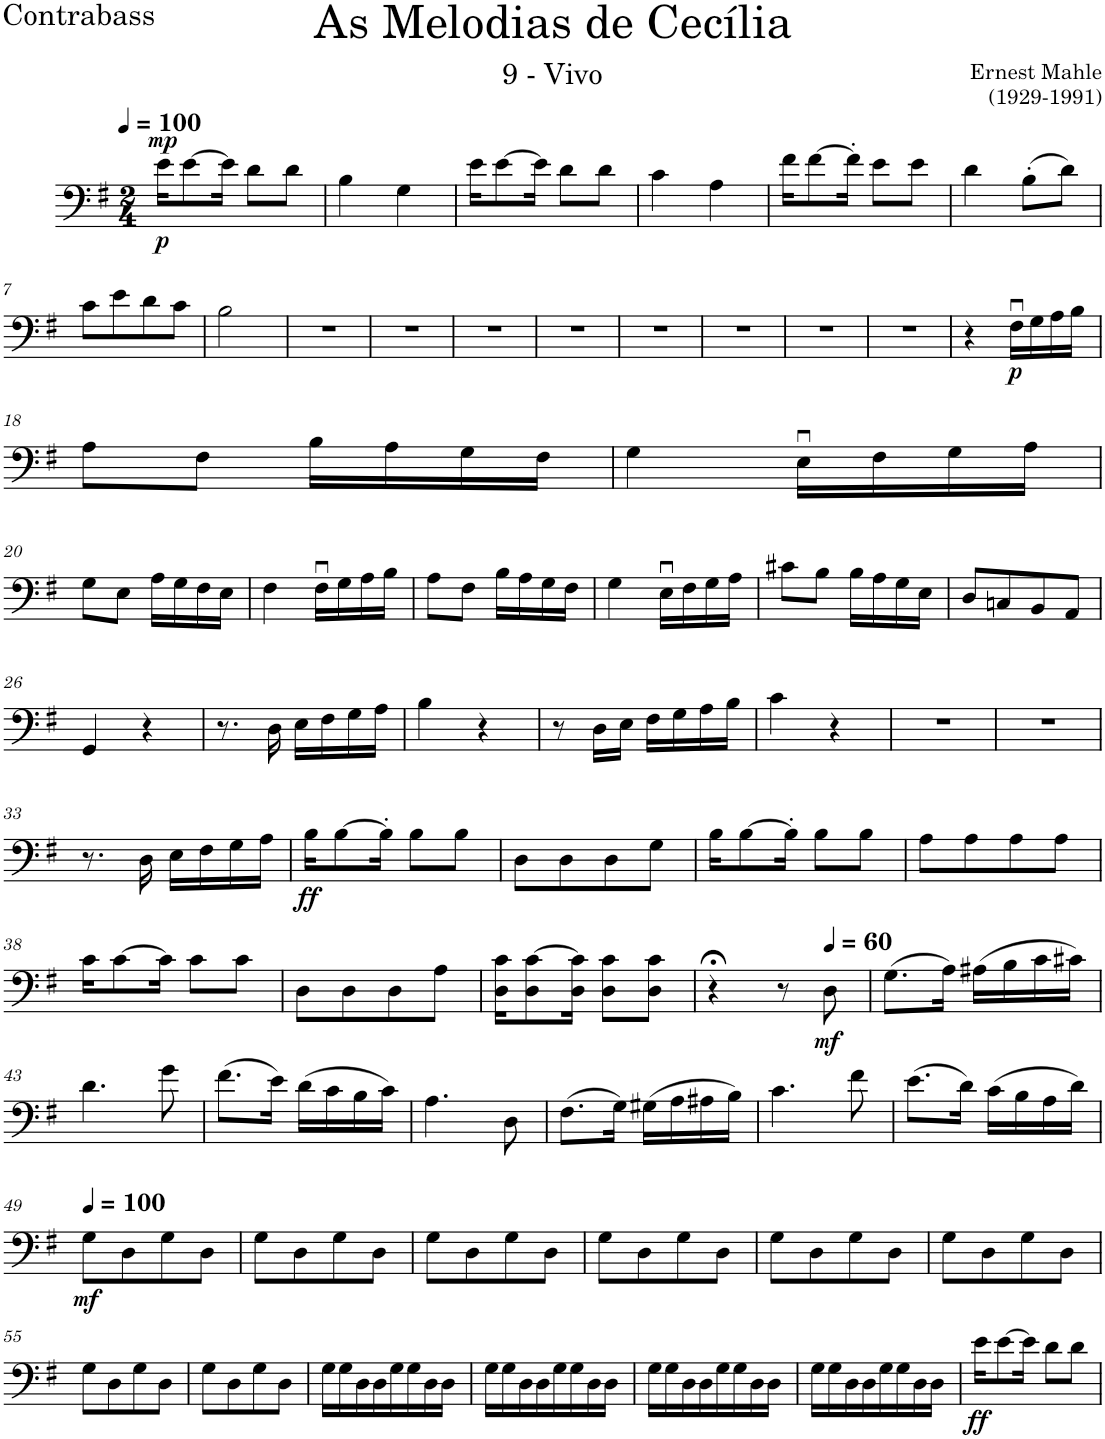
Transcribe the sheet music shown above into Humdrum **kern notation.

**kern	**dynam
*part1	*part1
*staff1	*staff1
*I"Contrabass	*
*I'Cb.	*
*clefF4	*
*Trd7c12	*
*k[f#]	*
*M2/4	*
*MM100	*
=1	=1
!	!LO:DY:a
!	!LO:DY:n=1:b
16e\KL	mp p
[>8e\	.
16e\Jk]	.
8d\L	.
8d\J	.
=2	=2
4B\	.
4G\	.
=3	=3
16e\KL	.
[>8e\	.
16e\Jk]	.
8d\L	.
8d\J	.
=4	=4
4c\	.
4A\	.
=5	=5
16f#\KL	.
[>8f#\	.
16f#'\Jk]	.
8e\L	.
8e\J	.
=6	=6
4d\	.
(>8B'\L	.
8d\J)	.
!!LO:LB:g=z
=7	=7
8c\L	.
8e\	.
8d\	.
8c\J	.
=8	=8
2B\	.
=9	=9
2r	.
=10	=10
2r	.
=11	=11
2r	.
=12	=12
2r	.
=13	=13
2r	.
=14	=14
2r	.
=15	=15
2r	.
=16	=16
2r	.
=17	=17
4r	.
!	!LO:DY:b
16F#u\LL	p
16G\	.
16A\	.
16B\JJ	.
!!LO:LB:g=z
=18	=18
8A\L	.
8F#\J	.
16B\LL	.
16A\	.
16G\	.
16F#\JJ	.
=19	=19
4G\	.
16Eu\LL	.
16F#\	.
16G\	.
16A\JJ	.
!!LO:LB:g=z
=20	=20
8G\L	.
8E\J	.
16A\LL	.
16G\	.
16F#\	.
16E\JJ	.
=21	=21
4F#\	.
16F#u\LL	.
16G\	.
16A\	.
16B\JJ	.
=22	=22
8A\L	.
8F#\J	.
16B\LL	.
16A\	.
16G\	.
16F#\JJ	.
=23	=23
4G\	.
16Eu\LL	.
16F#\	.
16G\	.
16A\JJ	.
=24	=24
8c#X\L	.
8B\J	.
16B\LL	.
16A\	.
16G\	.
16E\JJ	.
=25	=25
8D/L	.
8Cn/	.
8BB/	.
8AA/J	.
!!LO:LB:g=z
=26	=26
4GG/	.
4r	.
=27	=27
8.r	.
16D\	.
16E\LL	.
16F#\	.
16G\	.
16A\JJ	.
=28	=28
4B\	.
4r	.
=29	=29
8r	.
16D\LL	.
16E\JJ	.
16F#\LL	.
16G\	.
16A\	.
16B\JJ	.
=30	=30
4c\	.
4r	.
=31	=31
2r	.
=32	=32
2r	.
!!LO:LB:g=z
=33	=33
8.r	.
16D\	.
16E\LL	.
16F#\	.
16G\	.
16A\JJ	.
=34	=34
!	!LO:DY:b
16B\KL	ff
[>8B\	.
16B'\Jk]	.
8B\L	.
8B\J	.
=35	=35
8D\L	.
8D\	.
8D\	.
8G\J	.
=36	=36
16B\KL	.
[>8B\	.
16B'\Jk]	.
8B\L	.
8B\J	.
=37	=37
8A\L	.
8A\	.
8A\	.
8A\J	.
!!LO:LB:g=z
=38	=38
16c\KL	.
[>8c\	.
16c\Jk]	.
8c\L	.
8c\J	.
=39	=39
8D\L	.
8D\	.
8D\	.
8A\J	.
=40	=40
16D\ 16c\KL	.
8D\ [8c\	.
16D\ 16c\]Jk	.
8D\ 8c\L	.
8D\ 8c\J	.
=41	=41
4r;<	.
8r	.
*MM60	*
!	!LO:DY:b
8D\	mf
=42	=42
(>8.G\L	.
16A\Jk)	.
(>16A#X\LL	.
16B\	.
16c\	.
16c#X\JJ)	.
!!LO:LB:g=z
=43	=43
4.d\	.
8g\	.
=44	=44
(>8.f#\L	.
16e\Jk)	.
(>16d\LL	.
16c\	.
16B\	.
16c\JJ)	.
=45	=45
4.A\	.
8D\	.
=46	=46
(>8.F#\L	.
16G\Jk)	.
(>16G#X\LL	.
16A\	.
16A#X\	.
16B\JJ)	.
=47	=47
4.c\	.
8f#\	.
=48	=48
(>8.e\L	.
16d\Jk)	.
(>16c\LL	.
16B\	.
16A\	.
16d\JJ)	.
!!LO:LB:g=z
=49	=49
*MM100	*
!	!LO:DY:b
8G\L	mf
8D\	.
8G\	.
8D\J	.
=50	=50
8G\L	.
8D\	.
8G\	.
8D\J	.
=51	=51
8G\L	.
8D\	.
8G\	.
8D\J	.
=52	=52
8G\L	.
8D\	.
8G\	.
8D\J	.
=53	=53
8G\L	.
8D\	.
8G\	.
8D\J	.
=54	=54
8G\L	.
8D\	.
8G\	.
8D\J	.
!!LO:LB:g=z
=55	=55
8G\L	.
8D\	.
8G\	.
8D\J	.
=56	=56
8G\L	.
8D\	.
8G\	.
8D\J	.
=57	=57
16G\LL	.
16G\	.
16D\	.
16D\	.
16G\	.
16G\	.
16D\	.
16D\JJ	.
=58	=58
16G\LL	.
16G\	.
16D\	.
16D\	.
16G\	.
16G\	.
16D\	.
16D\JJ	.
=59	=59
16G\LL	.
16G\	.
16D\	.
16D\	.
16G\	.
16G\	.
16D\	.
16D\JJ	.
=60	=60
16G\LL	.
16G\	.
16D\	.
16D\	.
16G\	.
16G\	.
16D\	.
16D\JJ	.
=61	=61
!	!LO:DY:b
16e\KL	ff
[>8e\	.
16e\Jk]	.
8d\L	.
8d\J	.
=	=
*-	*-
